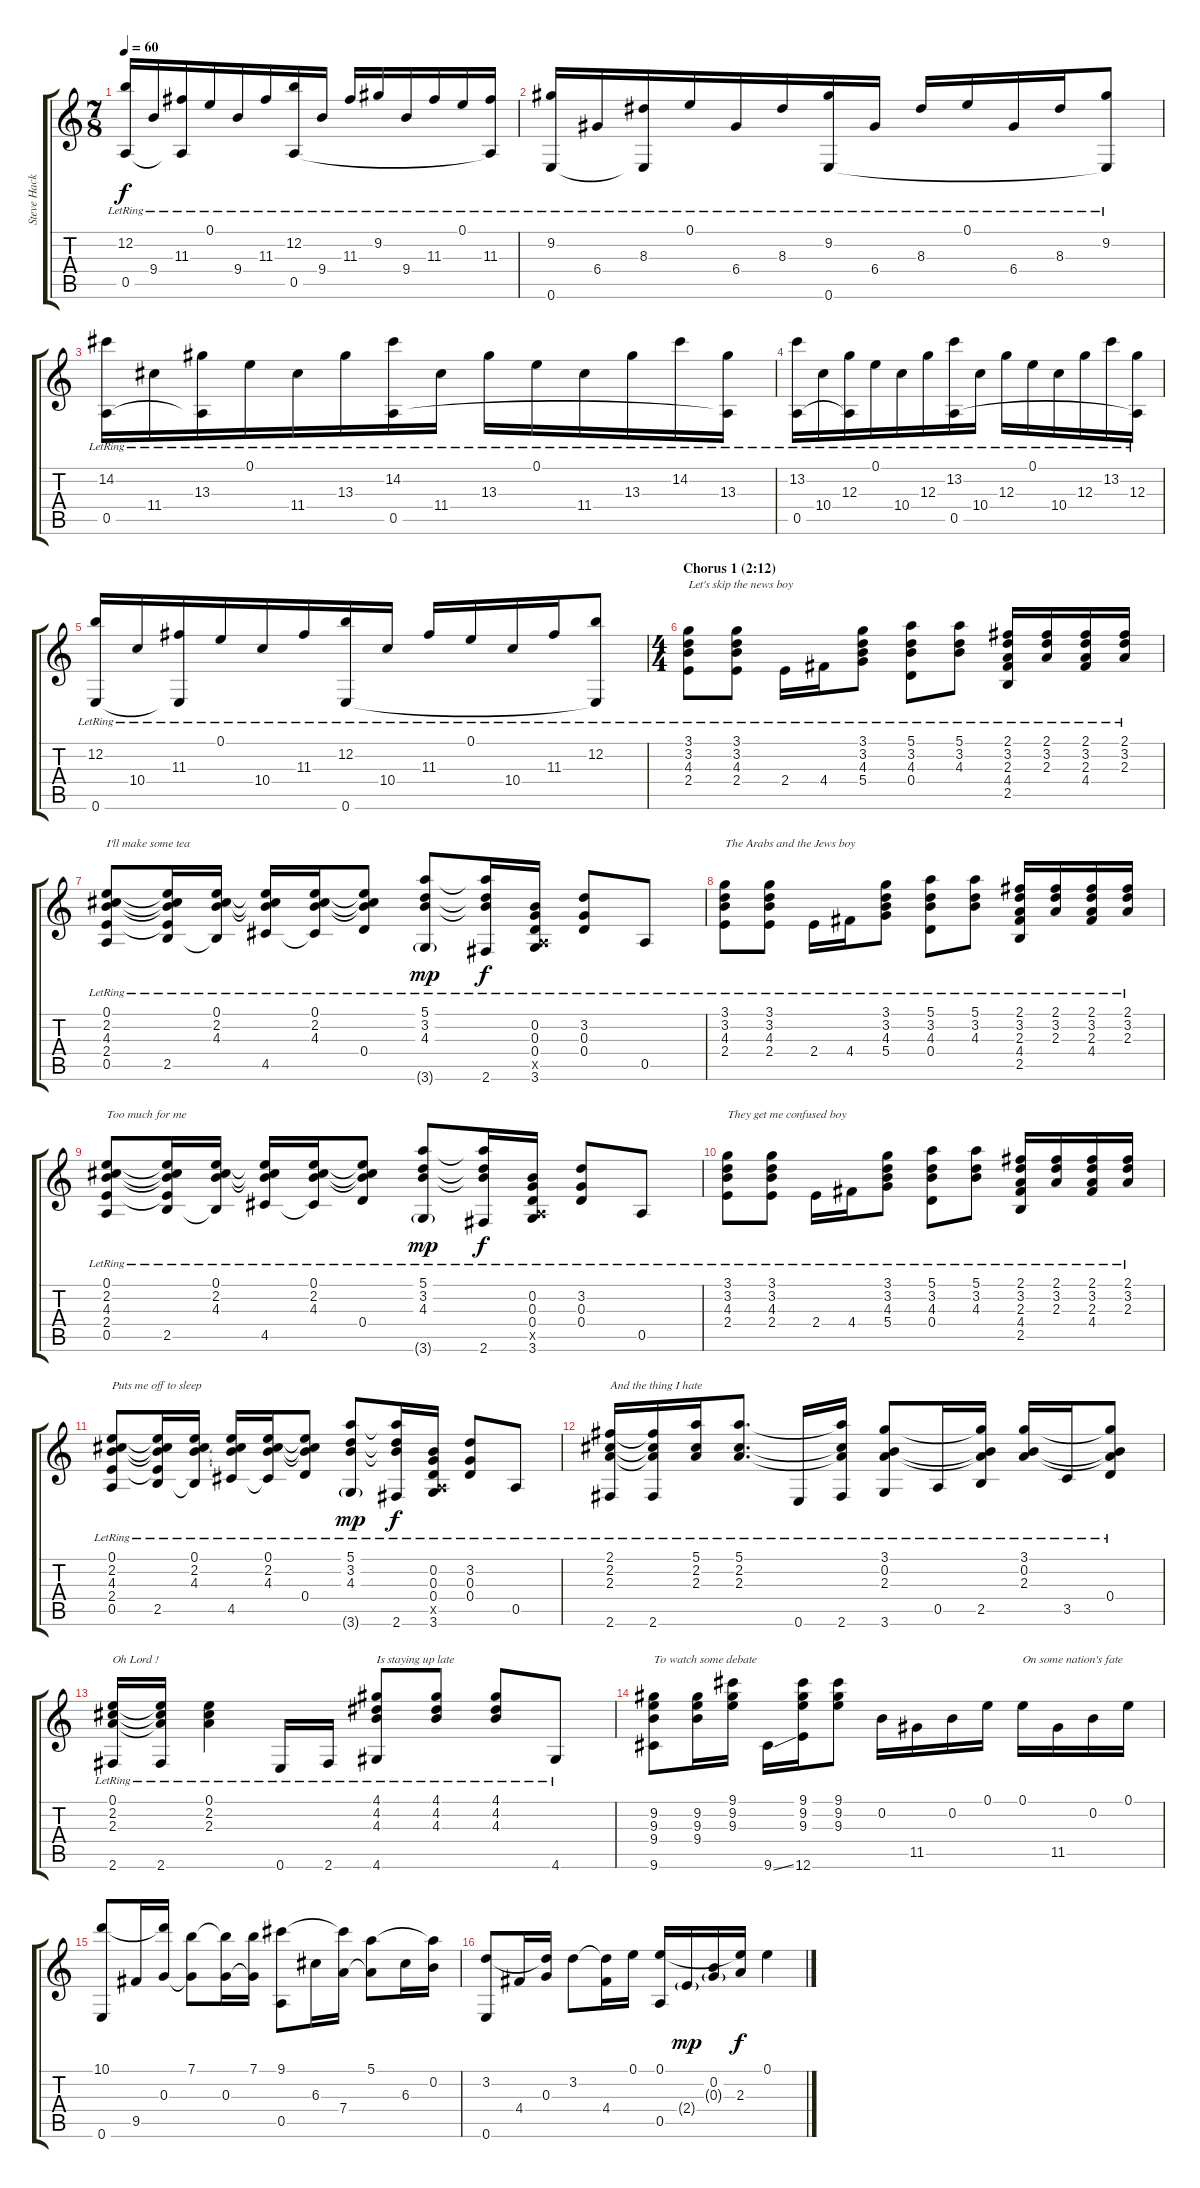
\track ("Steve Hackett (classical guitar)" "Steve Hack") {instrument acousticguitarnylon}
\staff {score tabs}
\tuning (E4 B3 G3 D3 A2 E2) {hide}
\ts (7 8)
\tempo 60
\clef g2
\ks c
(12.2{lr} 0.5{lr}).16{dy f} 9.4{lr}.16 (11.3{lr} 0.5{t}).16 0.1{lr}.16 9.4{lr}.16 11.3{lr}.16 (12.2{lr} 0.5{lr}).16 9.4{lr}.16 11.3{lr}.16 9.2{lr}.16 9.4{lr}.16 11.3{lr}.16 0.1{lr}.16 (11.3{lr} 0.5{t}).16 |
(9.2{lr} 0.6{lr}).16 6.4{lr}.16 (8.3{lr} 0.6{t}).16 0.1{lr}.16 6.4{lr}.16 8.3{lr}.16 (9.2{lr} 0.6{lr}).16 6.4{lr}.16 8.3{lr}.16 0.1{lr}.16 6.4{lr}.16 8.3{lr}.16 (9.2{lr} 0.6{t}).8 |
(14.2{lr} 0.5{lr}).16 11.4{lr}.16 (13.3{lr} 0.5{t}).16 0.1{lr}.16 11.4{lr}.16 13.3{lr}.16 (14.2{lr} 0.5{lr}).16 11.4{lr}.16 13.3{lr}.16 0.1{lr}.16 11.4{lr}.16 13.3{lr}.16 14.2{lr}.16 (13.3{lr} 0.5{t}).16 |
(13.2{lr} 0.5{lr}).16 10.4{lr}.16 (12.3{lr} 0.5{t}).16 0.1{lr}.16 10.4{lr}.16 12.3{lr}.16 (13.2{lr} 0.5{lr}).16 10.4{lr}.16 12.3{lr}.16 0.1{lr}.16 10.4{lr}.16 12.3{lr}.16 13.2{lr}.16 (12.3{lr} 0.5{t}).16 |
(12.2{lr} 0.6{lr}).16 10.4{lr}.16 (11.3{lr} 0.6{t}).16 0.1{lr}.16 10.4{lr}.16 11.3{lr}.16 (12.2{lr} 0.6{lr}).16 10.4{lr}.16 11.3{lr}.16 0.1{lr}.16 10.4{lr}.16 11.3{lr}.16 (12.2{lr} 0.6{t}).8 |
\ts (4 4)
\section ("" "Chorus 1 (2:12)")
(3.1{lr} 3.2{lr} 4.3{lr} 2.4{lr}).8{txt "Let's skip the news boy" volume 11} (3.1{lr} 3.2{lr} 4.3{lr} 2.4{lr}).8 2.4{lr}.16 4.4{lr}.16 (3.1{lr} 3.2{lr} 4.3{lr} 5.4{lr}).8 (5.1{lr} 3.2{lr} 4.3{lr} 0.4{lr}).8 (5.1{lr} 3.2{lr} 4.3{lr}).8 (2.1{lr} 3.2{lr} 2.3{lr} 4.4{lr} 2.5{lr}).16 (2.1{lr} 3.2{lr} 2.3{lr}).16 (2.1{lr} 3.2{lr} 2.3{lr} 4.4{lr}).16 (2.1{lr} 3.2{lr} 2.3{lr}).16 |
(0.1{lr} 2.2{lr} 4.3{lr} 2.4{lr} 0.5{lr}).8{txt "I'll make some tea"} (0.1{t} 2.2{t} 4.3{t} 2.4{t} 2.5{lr}).16 (0.1{lr} 2.2{lr} 4.3{lr} 2.5{t}).16 (0.1{t} 2.2{t} 4.3{t} 4.5{lr}).16 (0.1{lr} 2.2{lr} 4.3{lr} 4.5{t}).16 (0.1{t} 2.2{t} 4.3{t} 0.4{lr}).8 (5.1{lr} 3.2{lr} 4.3{lr} 3.6{g lr}).8{dy mp} (5.1{t} 3.2{t} 4.3{t} 2.6{lr}).16{dy f} (0.2{lr} 0.3{lr} 0.4{lr} 0.5{x} 3.6{lr}).16 (3.2{lr} 0.3{lr} 0.4{lr}).8 0.5{lr}.8 |
(3.1{lr} 3.2{lr} 4.3{lr} 2.4{lr}).8{txt "The Arabs and the Jews boy"} (3.1{lr} 3.2{lr} 4.3{lr} 2.4{lr}).8 2.4{lr}.16 4.4{lr}.16 (3.1{lr} 3.2{lr} 4.3{lr} 5.4{lr}).8 (5.1{lr} 3.2{lr} 4.3{lr} 0.4{lr}).8 (5.1{lr} 3.2{lr} 4.3{lr}).8 (2.1{lr} 3.2{lr} 2.3{lr} 4.4{lr} 2.5{lr}).16 (2.1{lr} 3.2{lr} 2.3{lr}).16 (2.1{lr} 3.2{lr} 2.3{lr} 4.4{lr}).16 (2.1{lr} 3.2{lr} 2.3{lr}).16 |
(0.1{lr} 2.2{lr} 4.3{lr} 2.4{lr} 0.5{lr}).8{txt "Too much for me"} (0.1{t} 2.2{t} 4.3{t} 2.4{t} 2.5{lr}).16 (0.1{lr} 2.2{lr} 4.3{lr} 2.5{t}).16 (0.1{t} 2.2{t} 4.3{t} 4.5{lr}).16 (0.1{lr} 2.2{lr} 4.3{lr} 4.5{t}).16 (0.1{t} 2.2{t} 4.3{t} 0.4{lr}).8 (5.1{lr} 3.2{lr} 4.3{lr} 3.6{g lr}).8{dy mp} (5.1{t} 3.2{t} 4.3{t} 2.6{lr}).16{dy f} (0.2{lr} 0.3{lr} 0.4{lr} 0.5{x} 3.6{lr}).16 (3.2{lr} 0.3{lr} 0.4{lr}).8 0.5{lr}.8 |
(3.1{lr} 3.2{lr} 4.3{lr} 2.4{lr}).8{txt "They get me confused boy"} (3.1{lr} 3.2{lr} 4.3{lr} 2.4{lr}).8 2.4{lr}.16 4.4{lr}.16 (3.1{lr} 3.2{lr} 4.3{lr} 5.4{lr}).8 (5.1{lr} 3.2{lr} 4.3{lr} 0.4{lr}).8 (5.1{lr} 3.2{lr} 4.3{lr}).8 (2.1{lr} 3.2{lr} 2.3{lr} 4.4{lr} 2.5{lr}).16 (2.1{lr} 3.2{lr} 2.3{lr}).16 (2.1{lr} 3.2{lr} 2.3{lr} 4.4{lr}).16 (2.1{lr} 3.2{lr} 2.3{lr}).16 |
(0.1{lr} 2.2{lr} 4.3{lr} 2.4{lr} 0.5{lr}).8{txt "Puts me off to sleep"} (0.1{t} 2.2{t} 4.3{t} 2.4{t} 2.5{lr}).16 (0.1{lr} 2.2{lr} 4.3{lr} 2.5{t}).16 (0.1{t} 2.2{t} 4.3{t} 4.5{lr}).16 (0.1{lr} 2.2{lr} 4.3{lr} 4.5{t}).16 (0.1{t} 2.2{t} 4.3{t} 0.4{lr}).8 (5.1{lr} 3.2{lr} 4.3{lr} 3.6{g lr}).8{dy mp} (5.1{t} 3.2{t} 4.3{t} 2.6{lr}).16{dy f} (0.2{lr} 0.3{lr} 0.4{lr} 0.5{x} 3.6{lr}).16 (3.2{lr} 0.3{lr} 0.4{lr}).8 0.5{lr}.8 |
(2.1{lr} 2.2{lr} 2.3{lr} 2.6{lr}).16{txt "And the thing I hate"} (2.1{t} 2.2{t} 2.3{t} 2.6{lr}).16 (5.1{lr} 2.2{lr} 2.3{lr}).16 (5.1{lr} 2.2{lr} 2.3{lr}).8{d} 0.6{lr}.16 (5.1{t} 2.2{t} 2.3{t} 2.6{lr}).16 (3.1{lr} 0.2{lr} 2.3{lr} 3.6{lr}).8 0.5{lr}.16 (3.1{t} 0.2{t} 2.3{t} 2.5{lr}).16 (3.1{lr} 0.2{lr} 2.3{lr}).16 3.5{lr}.16 (3.1{t} 0.2{t} 2.3{t} 0.4{lr}).8 |
(0.1{lr} 2.2{lr} 2.3{lr} 2.6{lr}).16{txt "Oh Lord !"} (0.1{t} 2.2{t} 2.3{t} 2.6{lr}).16 (0.1{lr} 2.2{lr} 2.3{lr}).4 0.6{lr}.16 2.6{lr}.16 (4.1{lr} 4.2{lr} 4.3{lr} 4.6{lr}).8{txt "Is staying up late"} (4.1{lr} 4.2{lr} 4.3{lr}).8 (4.1{lr} 4.2{lr} 4.3{lr}).8 4.6{lr}.8 |
(9.2 9.3 9.4 9.6).8{txt "To watch some debate"} (9.2 9.3 9.4).16 (9.1 9.2 9.3).16 9.6{ss}.16 (9.1 9.2 9.3 12.6).16 (9.1 9.2 9.3).8 0.2.16 11.5.16 0.2.16 0.1.16 0.1.16{txt "On some nation's fate"} 11.5.16 0.2.16 0.1.16 |
(10.1 0.6).8{volume 13} 9.5.16 (10.1{t} 0.3).16 (7.1 0.3{t}).8 (7.1{t} 0.3).16 (7.1 0.3{t}).16 (9.1 0.5).8 6.3.16 (9.1{t} 7.4).16 (5.1 7.4{t}).8 6.3.16 (5.1{t} 0.2).16 |
(3.2 0.6).8 4.4.16 (3.2{t} 0.3).16 3.2.8 (3.2{t} 4.4).16 0.1.16 (0.1 0.5).16 2.4{g}.16{dy mp} (0.2 0.3{g}).16 (0.1{t} 2.3).16{dy f} 0.1.4
